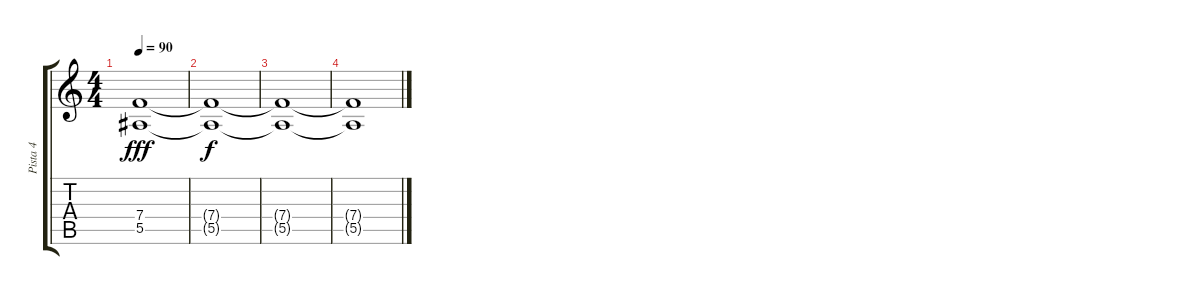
\track ("Pista 4" "Pista 4") {instrument overdrivenguitar}
\staff {score tabs}
\tuning (C4 G3 Eb3 Bb2 F2 C2) {hide}
\ts (4 4)
\tempo 90
\clef g2
\ks c
(7.4 5.5).1{dy fff volume 0 balance 8} |
(7.4{t} 5.5{t}).1{dy f} |
(7.4{t} 5.5{t}).1 |
(7.4{t} 5.5{t}).1
